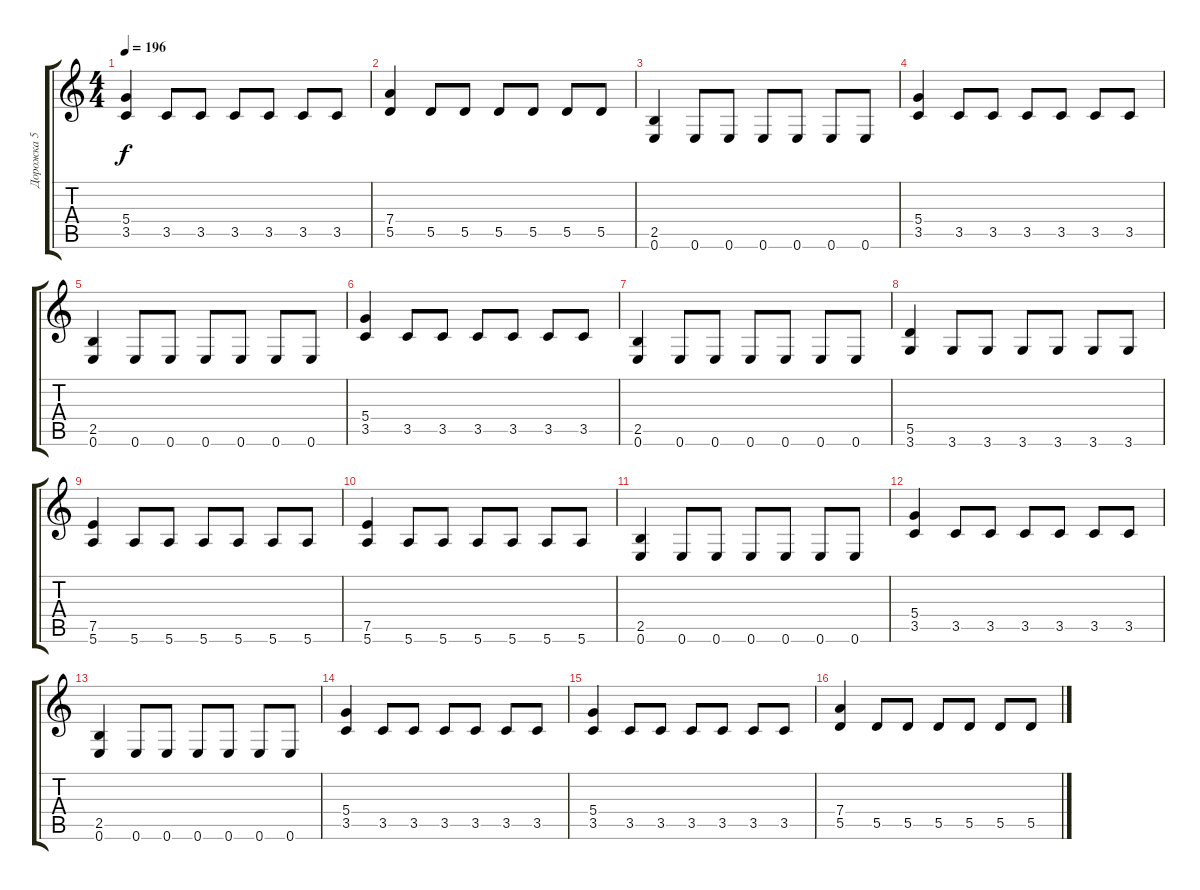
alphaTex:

\track ("Дорожка 5" "Дорожка 5") {instrument overdrivenguitar}
\staff {score tabs}
\tuning (E4 B3 G3 D3 A2 E2) {hide}
\ts (4 4)
\tempo 196
\clef g2
\ks c
(5.4 3.5).4{dy f} 3.5.8 3.5.8 3.5.8 3.5.8 3.5.8 3.5.8 |
(7.4 5.5).4 5.5.8 5.5.8 5.5.8 5.5.8 5.5.8 5.5.8 |
(2.5 0.6).4 0.6.8 0.6.8 0.6.8 0.6.8 0.6.8 0.6.8 |
(5.4 3.5).4 3.5.8 3.5.8 3.5.8 3.5.8 3.5.8 3.5.8 |
(2.5 0.6).4 0.6.8 0.6.8 0.6.8 0.6.8 0.6.8 0.6.8 |
(5.4 3.5).4 3.5.8 3.5.8 3.5.8 3.5.8 3.5.8 3.5.8 |
(2.5 0.6).4 0.6.8 0.6.8 0.6.8 0.6.8 0.6.8 0.6.8 |
(5.5 3.6).4 3.6.8 3.6.8 3.6.8 3.6.8 3.6.8 3.6.8 |
(7.5 5.6).4 5.6.8 5.6.8 5.6.8 5.6.8 5.6.8 5.6.8 |
(7.5 5.6).4 5.6.8 5.6.8 5.6.8 5.6.8 5.6.8 5.6.8 |
(2.5 0.6).4 0.6.8 0.6.8 0.6.8 0.6.8 0.6.8 0.6.8 |
(5.4 3.5).4 3.5.8 3.5.8 3.5.8 3.5.8 3.5.8 3.5.8 |
(2.5 0.6).4 0.6.8 0.6.8 0.6.8 0.6.8 0.6.8 0.6.8 |
(5.4 3.5).4 3.5.8 3.5.8 3.5.8 3.5.8 3.5.8 3.5.8 |
(5.4 3.5).4 3.5.8 3.5.8 3.5.8 3.5.8 3.5.8 3.5.8 |
(7.4 5.5).4 5.5.8 5.5.8 5.5.8 5.5.8 5.5.8 5.5.8
